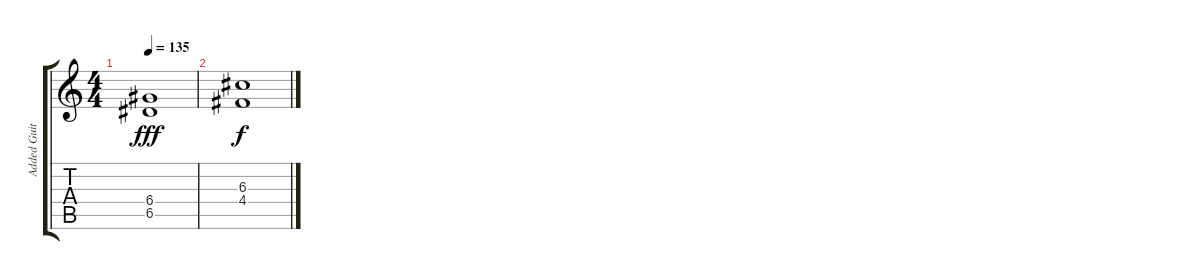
\track ("Added Guitar " "Added Guit") {instrument electricguitarjazz}
\staff {score tabs}
\tuning (E4 B3 G3 D3 A2 E2) {hide}
\ts (4 4)
\tempo 135
\clef g2
\ks c
(6.4 6.5).1{dy fff} |
(6.3 4.4).1{dy f}
